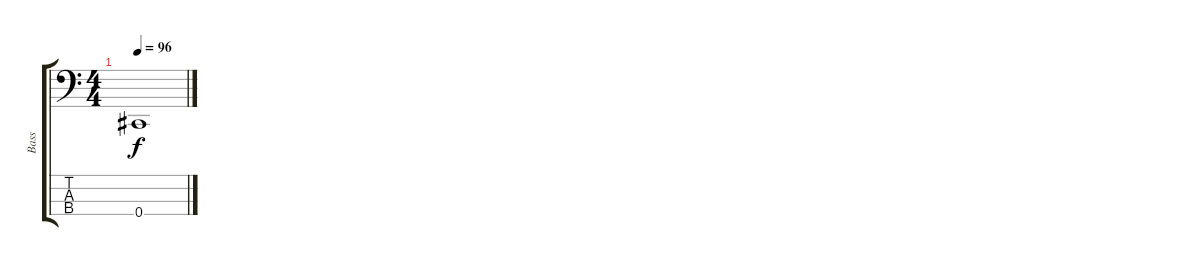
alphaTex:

\track ("Bass" "Bass") {instrument electricbassfinger}
\staff {score tabs}
\tuning (Gb2 Db2 Ab1 Db1) {hide}
\ts (4 4)
\tempo 96
\clef f4
\ks c
0.4{t}.1{dy f}
